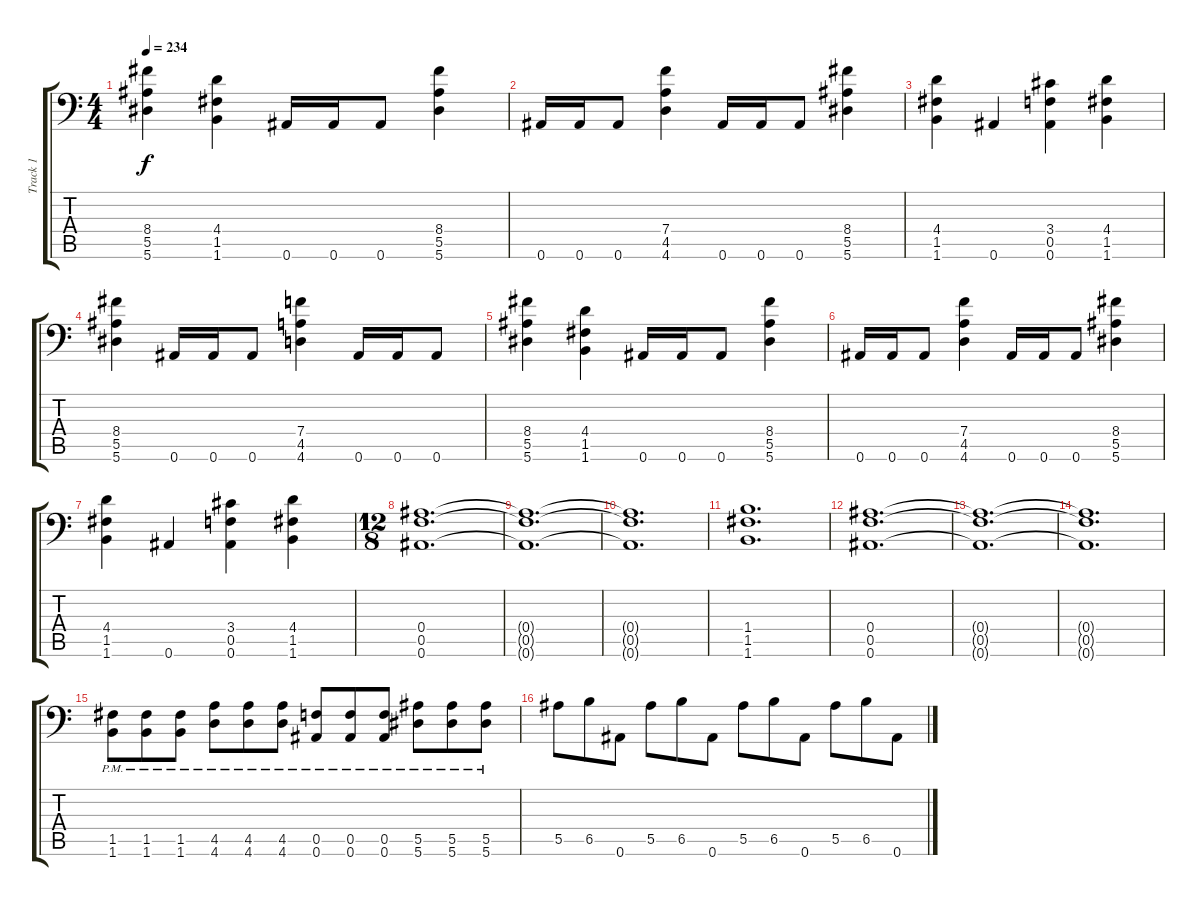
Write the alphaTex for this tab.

\track ("Track 1" "Track 1") {instrument distortionguitar}
\staff {score tabs}
\tuning (C4 G3 Eb3 Bb2 F2 Bb1) {hide}
\ts (4 4)
\tempo 234
\clef f4
\ks c
(8.4 5.5 5.6).4{dy f} (4.4 1.5 1.6).4 0.6.16 0.6.16 0.6.8 (8.4 5.5 5.6).4 |
0.6.16 0.6.16 0.6.8 (7.4 4.5 4.6).4 0.6.16 0.6.16 0.6.8 (8.4 5.5 5.6).4 |
(4.4 1.5 1.6).4 0.6.4 (3.4 0.5 0.6).4 (4.4 1.5 1.6).4 |
(8.4 5.5 5.6).4 0.6.16 0.6.16 0.6.8 (7.4 4.5 4.6).4 0.6.16 0.6.16 0.6.8 |
(8.4 5.5 5.6).4 (4.4 1.5 1.6).4 0.6.16 0.6.16 0.6.8 (8.4 5.5 5.6).4 |
0.6.16 0.6.16 0.6.8 (7.4 4.5 4.6).4 0.6.16 0.6.16 0.6.8 (8.4 5.5 5.6).4 |
(4.4 1.5 1.6).4 0.6.4 (3.4 0.5 0.6).4 (4.4 1.5 1.6).4 |
\ts (12 8)
(0.4 0.5 0.6).1{d} |
(0.4{t} 0.5{t} 0.6{t}).1{d} |
(0.4{t} 0.5{t} 0.6{t}).1{d} |
(1.4 1.5 1.6).1{d} |
(0.4 0.5 0.6).1{d} |
(0.4{t} 0.5{t} 0.6{t}).1{d} |
(0.4{t} 0.5{t} 0.6{t}).1{d} |
(1.5{pm} 1.6{pm}).8 (1.5{pm} 1.6{pm}).8 (1.5{pm} 1.6{pm}).8 (4.5{pm} 4.6{pm}).8 (4.5{pm} 4.6{pm}).8 (4.5{pm} 4.6{pm}).8 (0.5{pm} 0.6{pm}).8 (0.5{pm} 0.6{pm}).8 (0.5{pm} 0.6{pm}).8 (5.5{pm} 5.6{pm}).8 (5.5{pm} 5.6{pm}).8 (5.5{pm} 5.6{pm}).8 |
5.5.8 6.5.8 0.6.8 5.5.8 6.5.8 0.6.8 5.5.8 6.5.8 0.6.8 5.5.8 6.5.8 0.6.8
